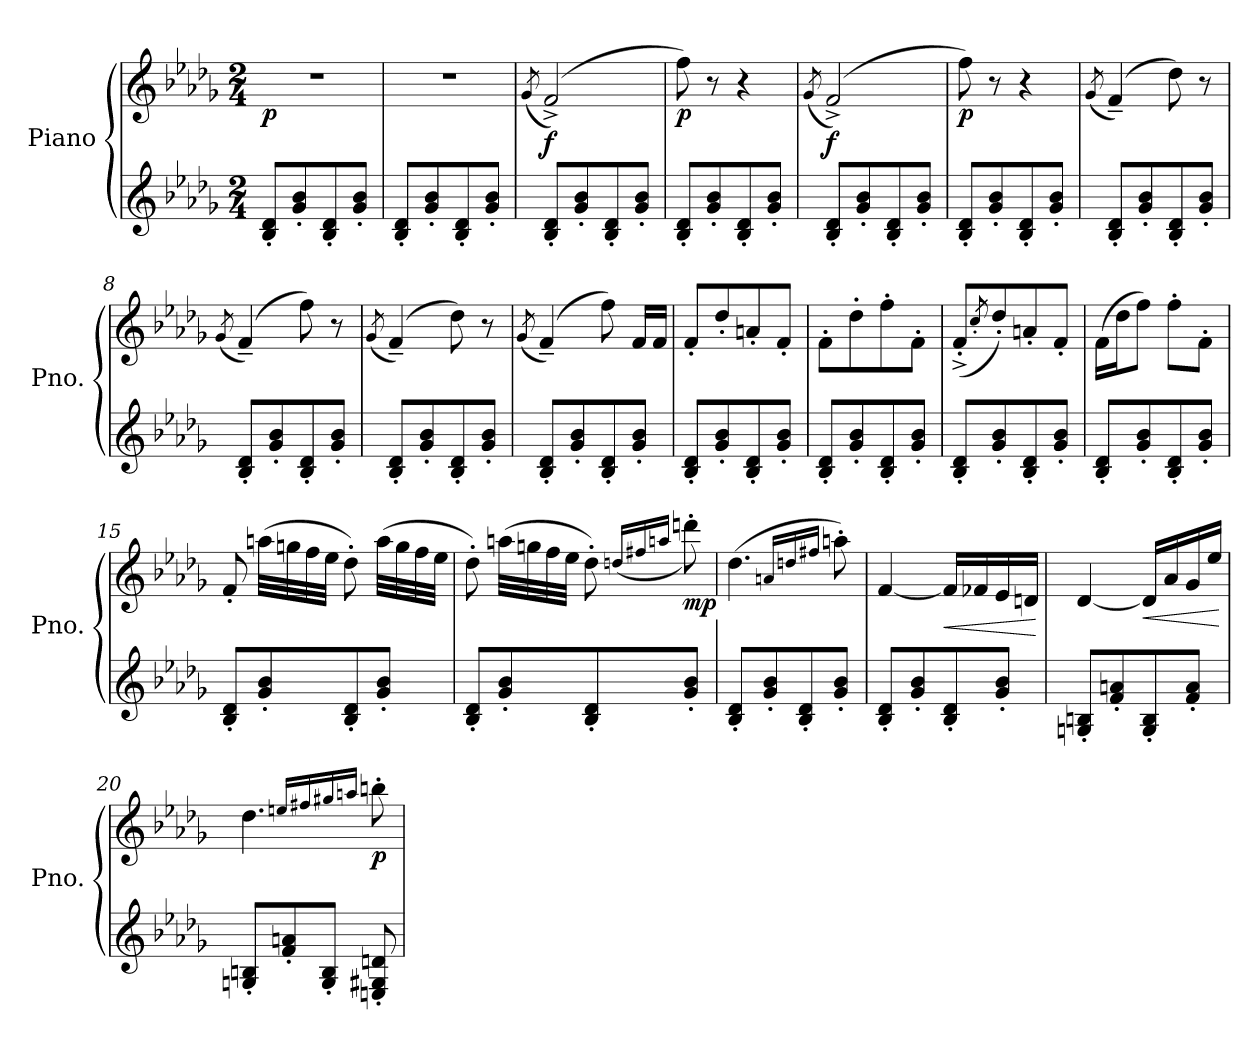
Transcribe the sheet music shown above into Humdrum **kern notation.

**kern	**kern	**dynam
*part1	*part1	*part1
*staff2	*staff1	*staff1/2
*I"Piano	*	*
*I'Pno.	*	*
*clefG2	*clefG2	*
*k[b-e-a-d-g-]	*k[b-e-a-d-g-]	*
*M2/4	*M2/4	*
*MM96	*MM96	*
=1	=1	=1
!	!	!LO:DY:b
8B-/' 8d-/'L	2r	p
8g-/' 8b-/'	.	.
8B-/' 8d-/'	.	.
8g-/' 8b-/'J	.	.
=2	=2	=2
8B-/' 8d-/'L	2r	.
8g-/' 8b-/'	.	.
8B-/' 8d-/'	.	.
8g-/' 8b-/'J	.	.
=3	=3	=3
.	(8qg-/	.
!	!	!LO:DY:b
8B-/' 8d-/'L	(2f^/)	f
8g-/' 8b-/'	.	.
8B-/' 8d-/'	.	.
8g-/' 8b-/'J	.	.
=4	=4	=4
!	!	!LO:DY:b
8B-/' 8d-/'L	8ff\)	p
8g-/' 8b-/'	8r	.
8B-/' 8d-/'	4r	.
8g-/' 8b-/'J	.	.
=5	=5	=5
.	(8qg-/	.
!	!	!LO:DY:b
8B-/' 8d-/'L	(2f^/)	f
8g-/' 8b-/'	.	.
8B-/' 8d-/'	.	.
8g-/' 8b-/'J	.	.
=6	=6	=6
!	!	!LO:DY:b
8B-/' 8d-/'L	8ff\)	p
8g-/' 8b-/'	8r	.
8B-/' 8d-/'	4r	.
8g-/' 8b-/'J	.	.
=7	=7	=7
.	(8qg-/	.
8B-/' 8d-/'L	(4f~/)	.
8g-/' 8b-/'	.	.
8B-/' 8d-/'	8dd-\)	.
8g-/' 8b-/'J	8r	.
=8	=8	=8
.	(8qg-/	.
8B-/' 8d-/'L	(4f~/)	.
8g-/' 8b-/'	.	.
8B-/' 8d-/'	8ff\)	.
8g-/' 8b-/'J	8r	.
!!LO:LB:g=z
=9	=9	=9
.	(8qg-/	.
8B-/' 8d-/'L	(4f~/)	.
8g-/' 8b-/'	.	.
8B-/' 8d-/'	8dd-\)	.
8g-/' 8b-/'J	8r	.
=10	=10	=10
.	(8qg-/	.
8B-/' 8d-/'L	(4f~/)	.
8g-/' 8b-/'	.	.
8B-/' 8d-/'	8ff\)	.
8g-/' 8b-/'J	16f/LL	.
.	16f/JJ	.
=11	=11	=11
8B-/' 8d-/'L	8f'/L	.
8g-/' 8b-/'	8dd-'/	.
8B-/' 8d-/'	8an'/	.
8g-/' 8b-/'J	8f'/J	.
=12	=12	=12
8B-/' 8d-/'L	8f'\L	.
8g-/' 8b-/'	8dd-'\	.
8B-/' 8d-/'	8ff'\	.
8g-/' 8b-/'J	8f'\J	.
=13	=13	=13
8B-/' 8d-/'L	(8f'^/L	.
.	8qcc'/	.
8g-/' 8b-/'	8dd-'/)	.
8B-/' 8d-/'	8an'/	.
8g-/' 8b-/'J	8f'/J	.
=14	=14	=14
8B-/' 8d-/'L	(16f\LL	.
.	16dd-\J	.
8g-/' 8b-/'	8ff\J)	.
8B-/' 8d-/'	8ff'\L	.
8g-/' 8b-/'J	8f'\J	.
!!LO:LB:g=z
=15	=15	=15
8B-/' 8d-/'L	8f'/	.
8g-/' 8b-/'	(32aan\LLL	.
.	32ggn\	.
.	32ff\	.
.	32ee-\JJJ	.
8B-/' 8d-/'	8dd-'\)	.
8g-/' 8b-/'J	(32aa\LLL	.
.	32gg\	.
.	32ff\	.
.	32ee-\JJJ	.
=16	=16	=16
8B-/' 8d-/'L	8dd-'\)	.
8g-/' 8b-/'	(32aan\LLL	.
.	32ggn\	.
.	32ff\	.
.	32ee-\JJJ	.
8B-/' 8d-/'	8dd-'\)	.
.	(16qddn/LL	.
.	16qff#X/	.
.	16qaan/JJ	.
!	!	!LO:DY:b
8g-/' 8b-/'J	8dddn'\)	mp
=17	=17	=17
8B-/' 8d-/'L	(4.dd-\	.
8g-/' 8b-/'	.	.
8B-/' 8d-/'	.	.
.	16qan/LL	.
.	16qddn/	.
.	16qff#X/JJ	.
8g-/' 8b-/'J	8aan'\)	.
=18	=18	=18
8B-/' 8d-/'L	[4f/	.
8g-/' 8b-/'	.	.
!	!	!LO:HP:b
8B-/' 8d-/'	16f/LL]	<
.	16f-X/	.
8g-/' 8b-/'J	16e-/	.
.	16dn/JJ	.
.	.	[
!!LO:LB:g=z
=19	=19	=19
8Gn/' 8Bn/'L	[4d-/	.
8f/' 8an/'	.	.
!	!	!LO:HP:b
8G/' 8B/'	16d-/LL]	<
.	16a-/	.
8f/' 8a/'J	16g-/	.
.	16ee-/JJ	.
.	.	[
=20	=20	=20
8Gn/' 8Bn/'L	4.dd-\	.
8f/' 8an/'	.	.
8G/' 8B/'J	.	.
.	16qeen/LL	.
.	16qff#X/	.
.	16qgg#X/	.
.	16qaan/JJ	.
!	!	!LO:DY:b
8En/' 8G#X/' 8dn/'	8bbn'\	p
=	=	=
*-	*-	*-
